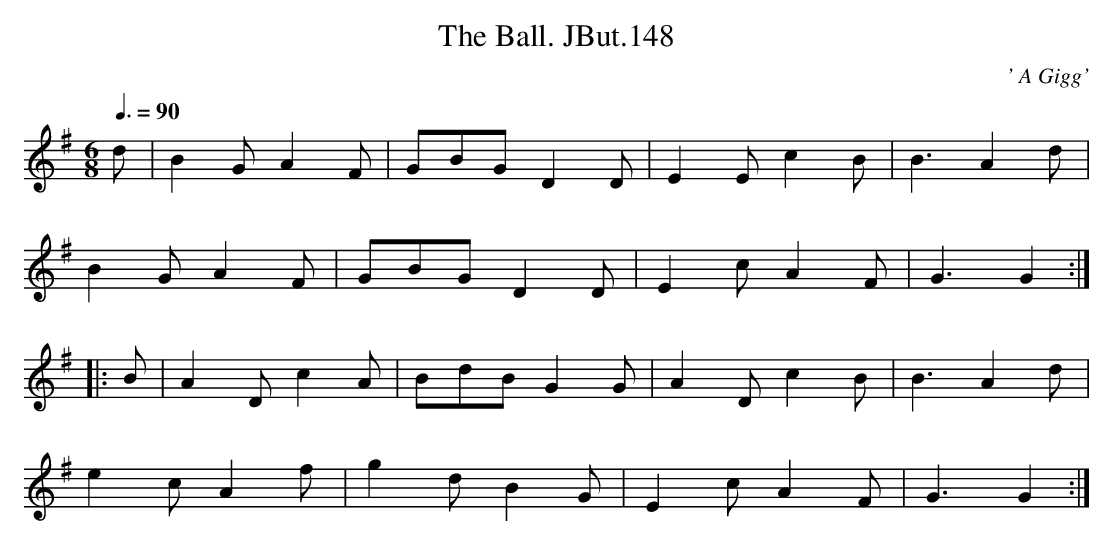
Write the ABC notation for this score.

X:1
T:Ball. JBut.148, The
C:' A Gigg'
M:6/8
L:1/8
Q:3/8=90
K:G
d | B2G A2F | GBG D2D | E2E c2B | B3 A2d |
B2G A2F | GBG D2D | E2c A2F | G3 G2 :|
|: B | A2D c2A | BdB G2G | A2D c2B | B3 A2d |
e2c A2f | g2d B2G | E2c A2F | G3 G2 :|
